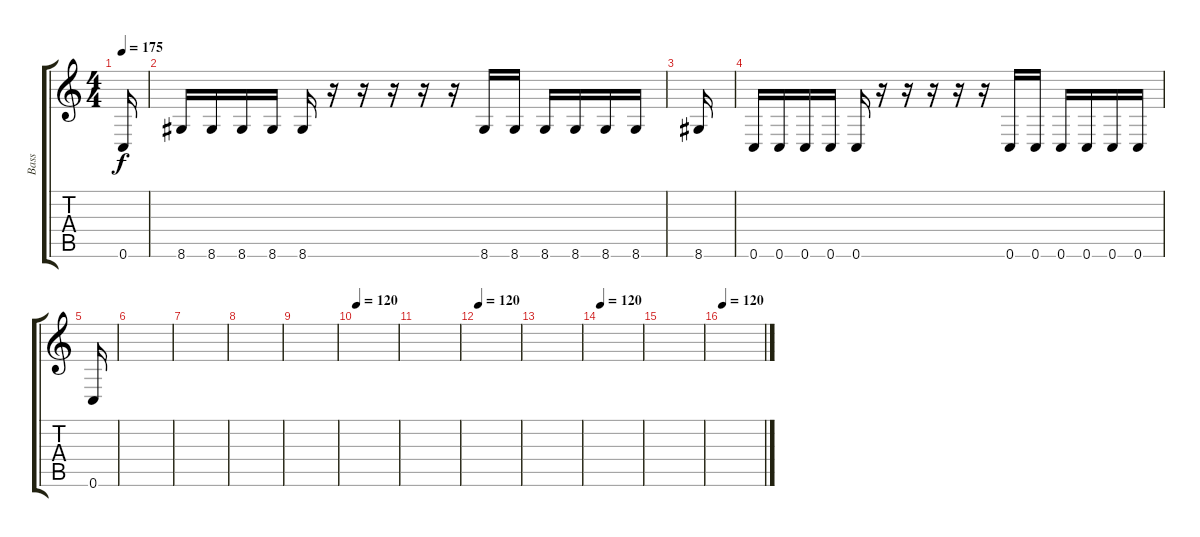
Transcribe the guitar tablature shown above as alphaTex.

\track ("Bass" "Bass") {instrument electricbassfinger}
\staff {score tabs}
\tuning (D4 A3 F3 C3 G2 C2) {hide}
\ts (4 4)
\tempo 175
\clef g2
\ks c
0.6.16{dy f} |
8.6.16 8.6.16 8.6.16 8.6.16 8.6.16 r.16 r.16 r.16 r.16 r.16 8.6.16 8.6.16 8.6.16 8.6.16 8.6.16 8.6.16 |
8.6.16 |
0.6.16 0.6.16 0.6.16 0.6.16 0.6.16 r.16 r.16 r.16 r.16 r.16 0.6.16 0.6.16 0.6.16 0.6.16 0.6.16 0.6.16 |
0.6.16 |
|
|
|
|
\tempo 120
|
|
\tempo 120
|
|
\tempo 120
|
|
\tempo 120
